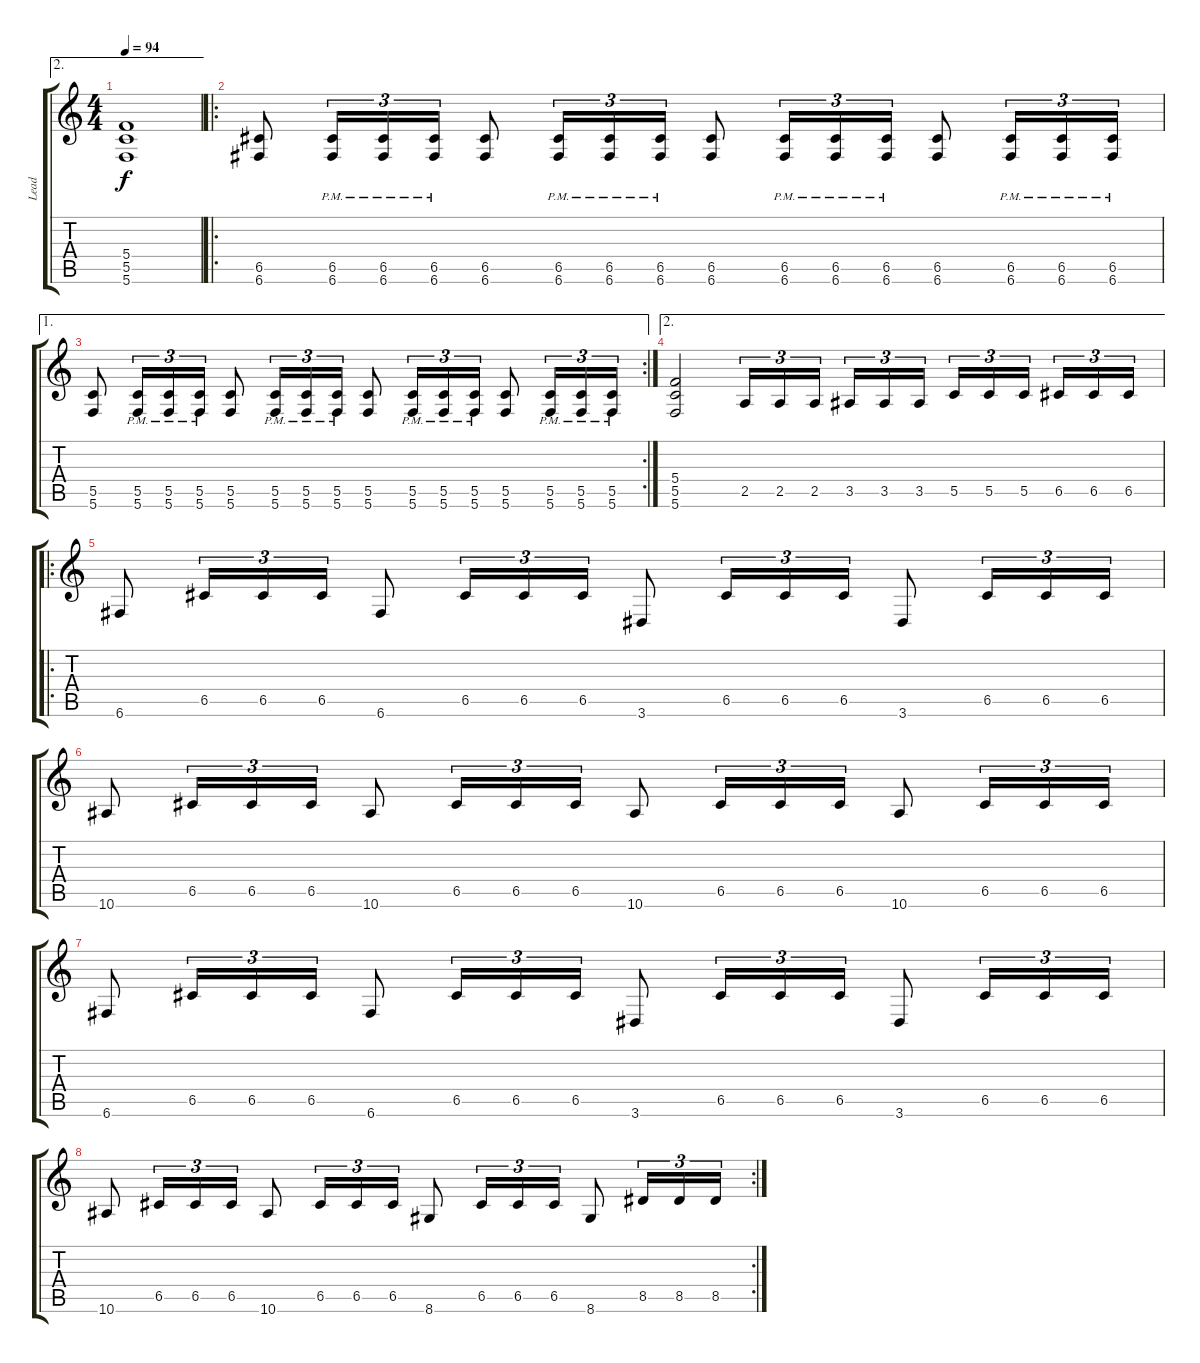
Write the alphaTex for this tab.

\track ("Lead" "Lead") {instrument overdrivenguitar}
\staff {score tabs}
\tuning (D4 A3 F3 C3 G2 C2) {hide}
\ae 2
\ts (4 4)
\tempo 94
\clef g2
\ks c
(5.4 5.5 5.6).1{dy f} |
\ro
(6.5 6.6).8 (6.5{pm} 6.6{pm}).16{tu (3 2)} (6.5{pm} 6.6{pm}).16{tu (3 2)} (6.5{pm} 6.6{pm}).16{tu (3 2)} (6.5 6.6).8 (6.5{pm} 6.6{pm}).16{tu (3 2)} (6.5{pm} 6.6{pm}).16{tu (3 2)} (6.5{pm} 6.6{pm}).16{tu (3 2)} (6.5 6.6).8 (6.5{pm} 6.6{pm}).16{tu (3 2)} (6.5{pm} 6.6{pm}).16{tu (3 2)} (6.5{pm} 6.6{pm}).16{tu (3 2)} (6.5 6.6).8 (6.5{pm} 6.6{pm}).16{tu (3 2)} (6.5{pm} 6.6{pm}).16{tu (3 2)} (6.5{pm} 6.6{pm}).16{tu (3 2)} |
\ae 1
\rc 2
(5.5 5.6).8 (5.5{pm} 5.6{pm}).16{tu (3 2)} (5.5{pm} 5.6{pm}).16{tu (3 2)} (5.5{pm} 5.6{pm}).16{tu (3 2)} (5.5 5.6).8 (5.5{pm} 5.6{pm}).16{tu (3 2)} (5.5{pm} 5.6{pm}).16{tu (3 2)} (5.5{pm} 5.6{pm}).16{tu (3 2)} (5.5 5.6).8 (5.5{pm} 5.6{pm}).16{tu (3 2)} (5.5{pm} 5.6{pm}).16{tu (3 2)} (5.5{pm} 5.6{pm}).16{tu (3 2)} (5.5 5.6).8 (5.5{pm} 5.6{pm}).16{tu (3 2)} (5.5{pm} 5.6{pm}).16{tu (3 2)} (5.5{pm} 5.6{pm}).16{tu (3 2)} |
\ae 2
(5.4 5.5 5.6).2 2.5.16{tu (3 2)} 2.5.16{tu (3 2)} 2.5.16{tu (3 2)} 3.5.16{tu (3 2)} 3.5.16{tu (3 2)} 3.5.16{tu (3 2)} 5.5.16{tu (3 2)} 5.5.16{tu (3 2)} 5.5.16{tu (3 2)} 6.5.16{tu (3 2)} 6.5.16{tu (3 2)} 6.5.16{tu (3 2)} |
\ro
6.6.8 6.5.16{tu (3 2)} 6.5.16{tu (3 2)} 6.5.16{tu (3 2)} 6.6.8 6.5.16{tu (3 2)} 6.5.16{tu (3 2)} 6.5.16{tu (3 2)} 3.6.8 6.5.16{tu (3 2)} 6.5.16{tu (3 2)} 6.5.16{tu (3 2)} 3.6.8 6.5.16{tu (3 2)} 6.5.16{tu (3 2)} 6.5.16{tu (3 2)} |
10.6.8 6.5.16{tu (3 2)} 6.5.16{tu (3 2)} 6.5.16{tu (3 2)} 10.6.8 6.5.16{tu (3 2)} 6.5.16{tu (3 2)} 6.5.16{tu (3 2)} 10.6.8 6.5.16{tu (3 2)} 6.5.16{tu (3 2)} 6.5.16{tu (3 2)} 10.6.8 6.5.16{tu (3 2)} 6.5.16{tu (3 2)} 6.5.16{tu (3 2)} |
6.6.8 6.5.16{tu (3 2)} 6.5.16{tu (3 2)} 6.5.16{tu (3 2)} 6.6.8 6.5.16{tu (3 2)} 6.5.16{tu (3 2)} 6.5.16{tu (3 2)} 3.6.8 6.5.16{tu (3 2)} 6.5.16{tu (3 2)} 6.5.16{tu (3 2)} 3.6.8 6.5.16{tu (3 2)} 6.5.16{tu (3 2)} 6.5.16{tu (3 2)} |
\rc 2
10.6.8 6.5.16{tu (3 2)} 6.5.16{tu (3 2)} 6.5.16{tu (3 2)} 10.6.8 6.5.16{tu (3 2)} 6.5.16{tu (3 2)} 6.5.16{tu (3 2)} 8.6.8 6.5.16{tu (3 2)} 6.5.16{tu (3 2)} 6.5.16{tu (3 2)} 8.6.8 8.5.16{tu (3 2)} 8.5.16{tu (3 2)} 8.5.16{tu (3 2)}
